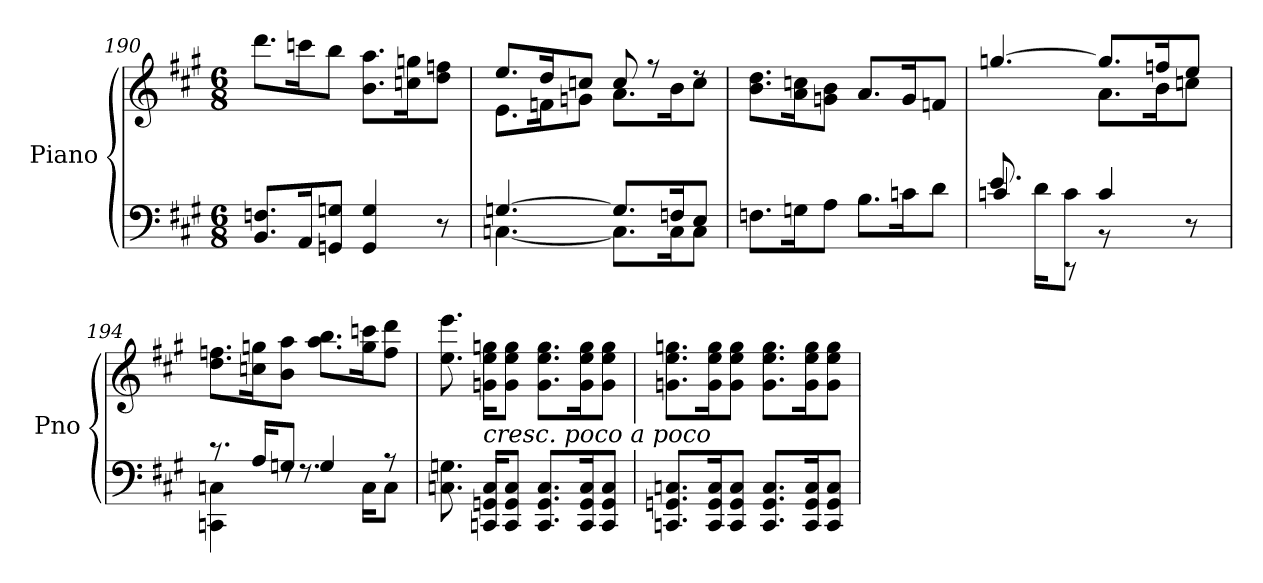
**kern	**kern
*part1	*part1
*staff2	*staff1
*I"Piano	*
*I'Pno	*
*clefF4	*clefG2
*k[f#c#g#]	*k[f#c#g#]
*M6/8	*M6/8
=190	=190
8.BB/ 8.Fn/L	8.ddd\L
16AA/K	16cccn\K
8GGn/ 8Gn/J	8bb\J
4GG/ 4G/	8.b\ 8.aa\L
.	16ccn\ 16ggn\K
8r	8dd\ 8ffn\J
!!LO:LB:g=z
=191	=191
*^	*^
[4.Gn/	[4.Cn\	8.ee/L	8.e\L
.	.	16dd/K	16fn\K
.	.	8ccn/J	8gn\J
8.G/L]	8.C\L]	8cc/	8.a\L
.	.	8r	.
16Fn/K	16C\K	.	16b\K
8E/J	8C\J	8rdd	8cc\J
*v	*v	*	*
*	*v	*v
=192	=192
8.Fn\L	8.b\ 8.dd\L
16Gn\K	16a\ 16ccn\K
8A\J	8gn\ 8b\J
8.B\L	8.a/L
16cn\K	16g/K
8d\J	8fn/J
=193	=193
*^	*^
*	*^	*	*
8.e/L	4cn/	8.ryy	[4.ggn/	8.ryy
2ryy	.	16d\KL	.	16fn\K
.	8rCC	8c\J	.	8gn\J
.	4c/	8r	8.gg/L]	8.a\L
.	.	4ryy	.	.
.	.	.	16ffn/K	16b\K
.	8r	.	8ee/J	8ccn\J
16ryy	.	.	.	.
*	*v	*v	*	*
*	*	*v	*v
=194	=194	=194
8.r	4CCn\ 4Cn\	8.dd\ 8.ffn\L
16A/KL	.	16ccn\ 16ggn\K
8Gn/J	8rF	8b\ 8aa\J
4G/	8.rF	8.aa\ 8.bb\L
.	16C\KL	16gg\ 16cccn\K
8r	8C\J	8ff\ 8ddd\J
*v	*v	*
=195	=195
8.Cn\ 8.Gn\	8.ee\ 8.eee\
!LO:TX:a:i:t=cresc. poco a poco	!
16CCn/ 16GGn/ 16C/KL	16gn\ 16ee\ 16ggn\KL
8CC/ 8GG/ 8C/J	8g\ 8ee\ 8gg\J
8.CC/ 8.GG/ 8.C/L	8.g\ 8.ee\ 8.gg\L
16CC/ 16GG/ 16C/K	16g\ 16ee\ 16gg\K
8CC/ 8GG/ 8C/J	8g\ 8ee\ 8gg\J
!!LO:LB:g=z
=196	=196
8.CCn/ 8.GGn/ 8.Cn/L	8.gn\ 8.ee\ 8.ggn\L
16CC/ 16GG/ 16C/K	16g\ 16ee\ 16gg\K
8CC/ 8GG/ 8C/J	8g\ 8ee\ 8gg\J
8.CC/ 8.GG/ 8.C/L	8.g\ 8.ee\ 8.gg\L
16CC/ 16GG/ 16C/K	16g\ 16ee\ 16gg\K
8CC/ 8GG/ 8C/J	8g\ 8ee\ 8gg\J
=	=
*-	*-
